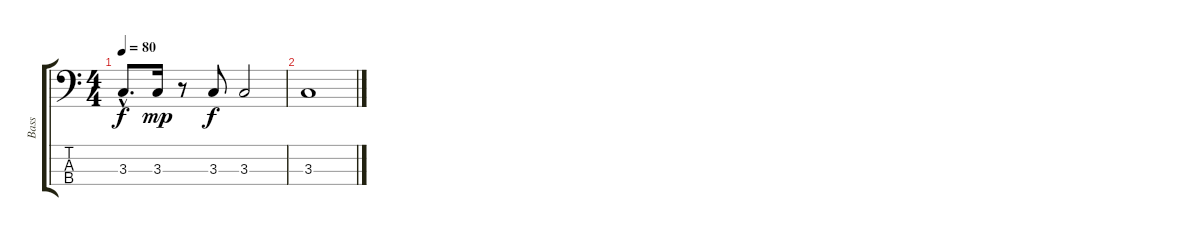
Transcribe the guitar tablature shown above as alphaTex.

\track ("Bass" "Bass") {instrument electricbassfinger}
\staff {score tabs}
\tuning (G2 D2 A1 E1) {hide}
\ts (4 4)
\tempo 80
\clef f4
\ks c
3.3{hac}.8{d dy f} 3.3.16{dy mp} r.8 3.3.8{dy f} 3.3.2 |
3.3.1
